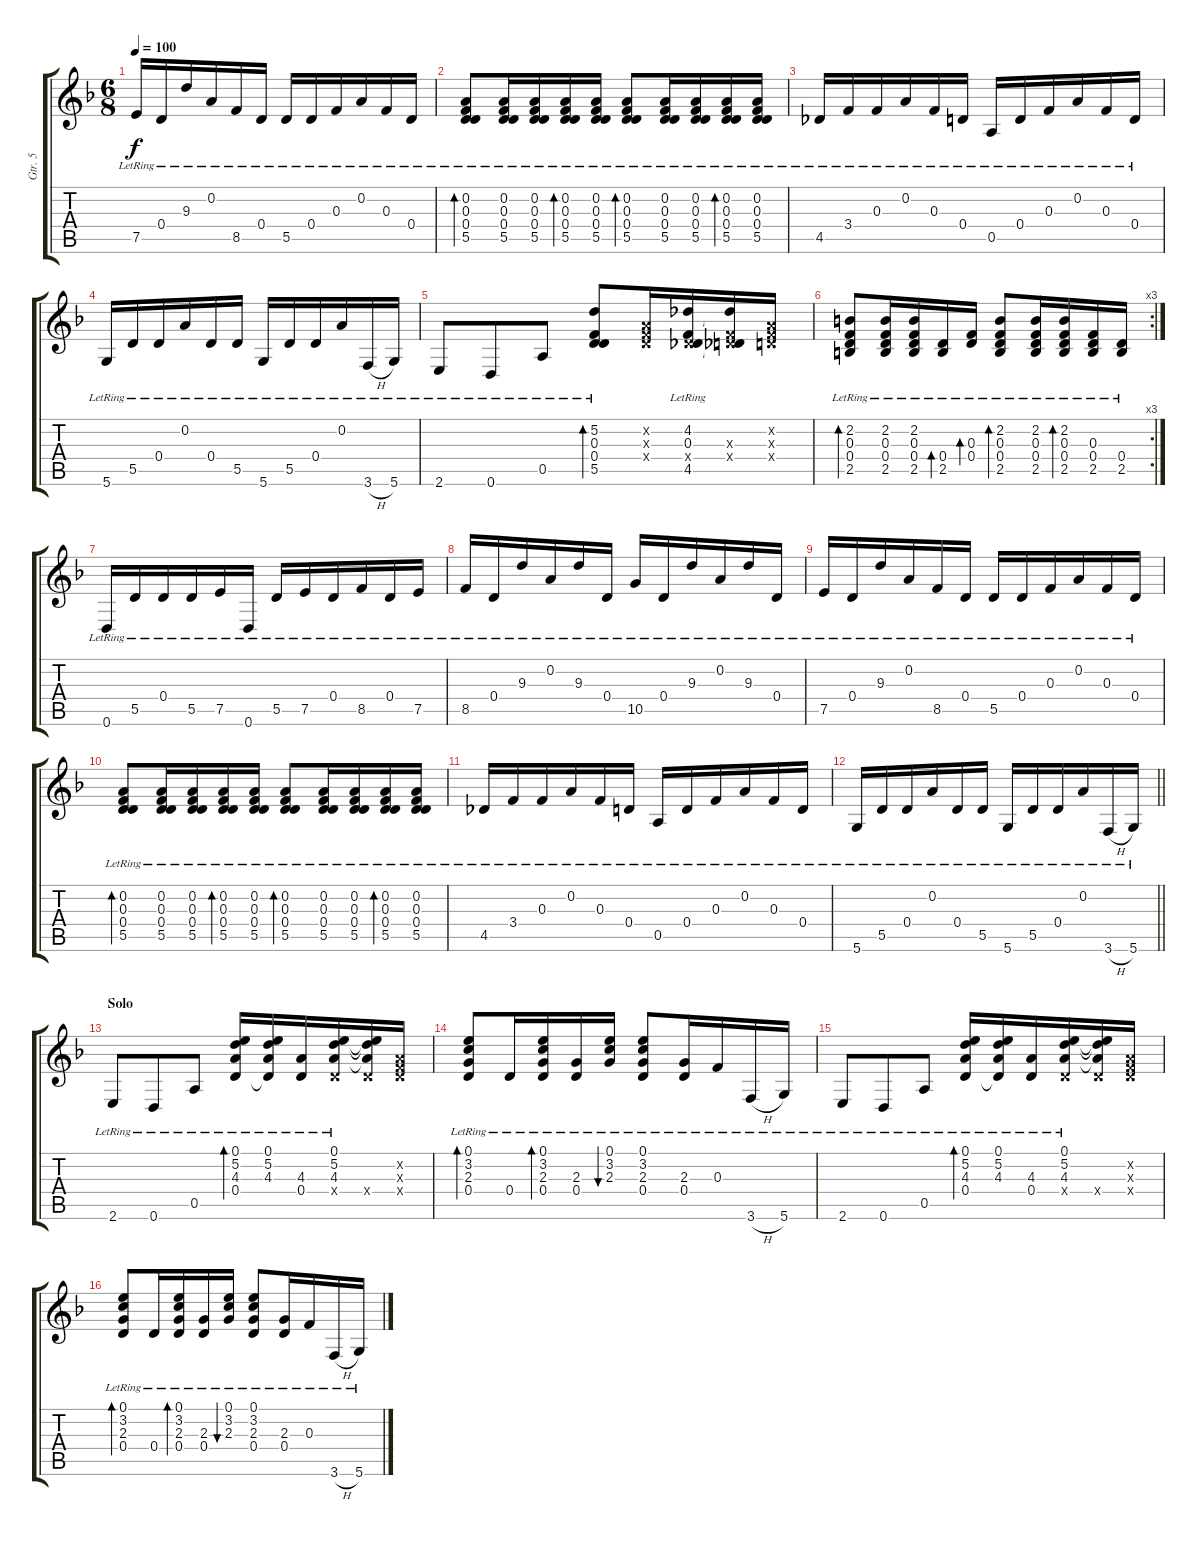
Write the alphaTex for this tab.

\track ("Gtr. 5" "Gtr. 5") {instrument acousticguitarsteel}
\staff {score tabs}
\tuning (E4 A3 F3 D3 A2 D2) {hide}
\ts (6 8)
\tempo 100
\clef g2
\ks f
7.5{lr}.16{dy f} 0.4{lr}.16 9.3{lr}.16 0.2{lr}.16 8.5{lr}.16 0.4{lr}.16 5.5{lr}.16 0.4{lr}.16 0.3{lr}.16 0.2{lr}.16 0.3{lr}.16 0.4{lr}.16 |
(0.2{lr} 0.3{lr} 0.4{lr} 5.5{lr}).8{bd 60} (0.2{lr} 0.3{lr} 0.4{lr} 5.5{lr}).16 (0.2{lr} 0.3{lr} 0.4{lr} 5.5{lr}).16 (0.2{lr} 0.3{lr} 0.4{lr} 5.5{lr}).16{bd 60} (0.2{lr} 0.3{lr} 0.4{lr} 5.5{lr}).16 (0.2{lr} 0.3{lr} 0.4{lr} 5.5{lr}).8{bd 60} (0.2{lr} 0.3{lr} 0.4{lr} 5.5{lr}).16 (0.2{lr} 0.3{lr} 0.4{lr} 5.5{lr}).16 (0.2{lr} 0.3{lr} 0.4{lr} 5.5{lr}).16{bd 60} (0.2{lr} 0.3{lr} 0.4{lr} 5.5{lr}).16 |
4.5{lr}.16 3.4{lr}.16 0.3{lr}.16 0.2{lr}.16 0.3{lr}.16 0.4{lr}.16 0.5{lr}.16 0.4{lr}.16 0.3{lr}.16 0.2{lr}.16 0.3{lr}.16 0.4{lr}.16 |
5.6{lr}.16 5.5{lr}.16 0.4{lr}.16 0.2{lr}.16 0.4{lr}.16 5.5{lr}.16 5.6{lr}.16 5.5{lr}.16 0.4{lr}.16 0.2{lr}.16 3.6{h lr}.16 5.6{lr}.16 |
2.6{lr}.8 0.6{lr}.8 0.5{lr}.8 (5.2{lr} 0.3{lr} 0.4{lr} 5.5{lr}).8{bd 60} (0.2{x} 0.3{x} 0.4{x}).16 (4.2{lr} 0.3{lr} 0.4{x} 4.5{lr}).16 (4.2{t} 0.3{x} 0.4{x} 4.5{t}).16 (0.2{x} 0.3{x} 0.4{x}).16 |
\rc 3
(2.2{lr} 0.3{lr} 0.4{lr} 2.5{lr}).8{bd 60} (2.2{lr} 0.3{lr} 0.4{lr} 2.5{lr}).16 (2.2{lr} 0.3{lr} 0.4{lr} 2.5{lr}).16 (0.4{lr} 2.5{lr}).16{bd 240} (0.3{lr} 0.4{lr}).16{bd 240} (2.2{lr} 0.3{lr} 0.4{lr} 2.5{lr}).8{bd 120} (2.2{lr} 0.3{lr} 0.4{lr} 2.5{lr}).16 (2.2{lr} 0.3{lr} 0.4{lr} 2.5{lr}).16{bd 120} (0.3{lr} 0.4{lr} 2.5{lr}).16 (0.4{lr} 2.5{lr}).16 |
0.6{lr}.16 5.5{lr}.16 0.4{lr}.16 5.5{lr}.16 7.5{lr}.16 0.6{lr}.16 5.5{lr}.16 7.5{lr}.16 0.4{lr}.16 8.5{lr}.16 0.4{lr}.16 7.5{lr}.16 |
8.5{lr}.16 0.4{lr}.16 9.3{lr}.16 0.2{lr}.16 9.3{lr}.16 0.4{lr}.16 10.5{lr}.16 0.4{lr}.16 9.3{lr}.16 0.2{lr}.16 9.3{lr}.16 0.4{lr}.16 |
7.5{lr}.16 0.4{lr}.16 9.3{lr}.16 0.2{lr}.16 8.5{lr}.16 0.4{lr}.16 5.5{lr}.16 0.4{lr}.16 0.3{lr}.16 0.2{lr}.16 0.3{lr}.16 0.4{lr}.16 |
(0.2{lr} 0.3{lr} 0.4{lr} 5.5{lr}).8{bd 60} (0.2{lr} 0.3{lr} 0.4{lr} 5.5{lr}).16 (0.2{lr} 0.3{lr} 0.4{lr} 5.5{lr}).16 (0.2{lr} 0.3{lr} 0.4{lr} 5.5{lr}).16{bd 60} (0.2{lr} 0.3{lr} 0.4{lr} 5.5{lr}).16 (0.2{lr} 0.3{lr} 0.4{lr} 5.5{lr}).8{bd 60} (0.2{lr} 0.3{lr} 0.4{lr} 5.5{lr}).16 (0.2{lr} 0.3{lr} 0.4{lr} 5.5{lr}).16 (0.2{lr} 0.3{lr} 0.4{lr} 5.5{lr}).16{bd 60} (0.2{lr} 0.3{lr} 0.4{lr} 5.5{lr}).16 |
4.5{lr}.16 3.4{lr}.16 0.3{lr}.16 0.2{lr}.16 0.3{lr}.16 0.4{lr}.16 0.5{lr}.16 0.4{lr}.16 0.3{lr}.16 0.2{lr}.16 0.3{lr}.16 0.4{lr}.16 |
\barLineRight lightlight
5.6{lr}.16 5.5{lr}.16 0.4{lr}.16 0.2{lr}.16 0.4{lr}.16 5.5{lr}.16 5.6{lr}.16 5.5{lr}.16 0.4{lr}.16 0.2{lr}.16 3.6{h lr}.16 5.6{lr}.16 |
\section ("" "Solo")
2.6{lr}.8 0.6{lr}.8 0.5{lr}.8 (0.1{lr} 5.2{lr} 4.3{lr} 0.4{lr}).16{bd 60 volume 10} (0.1{lr} 5.2{lr} 4.3{lr} 0.4{t}).16 (4.3{lr} 0.4{lr}).16 (0.1{lr} 5.2{lr} 4.3{lr} 0.4{x}).16 (0.1{t} 5.2{t} 4.3{t} 0.4{x}).16 (0.2{x} 0.3{x} 0.4{x}).16 |
(0.1{lr} 3.2{lr} 2.3{lr} 0.4{lr}).8{bd 60} 0.4{lr}.16 (0.1{lr} 3.2{lr} 2.3{lr} 0.4{lr}).16{bd 120} (2.3{lr} 0.4{lr}).16 (0.1{lr} 3.2{lr} 2.3{lr}).16{bu 120} (0.1{lr} 3.2{lr} 2.3{lr} 0.4{lr}).8 (2.3{lr} 0.4{lr}).16 0.3{lr}.16 3.6{h lr}.16 5.6{lr}.16 |
2.6{lr}.8 0.6{lr}.8 0.5{lr}.8 (0.1{lr} 5.2{lr} 4.3{lr} 0.4{lr}).16{bd 60} (0.1{lr} 5.2{lr} 4.3{lr} 0.4{t}).16 (4.3{lr} 0.4{lr}).16 (0.1{lr} 5.2{lr} 4.3{lr} 0.4{x}).16 (0.1{t} 5.2{t} 4.3{t} 0.4{x}).16 (0.2{x} 0.3{x} 0.4{x}).16 |
(0.1{lr} 3.2{lr} 2.3{lr} 0.4{lr}).8{bd 60} 0.4{lr}.16 (0.1{lr} 3.2{lr} 2.3{lr} 0.4{lr}).16{bd 120} (2.3{lr} 0.4{lr}).16 (0.1{lr} 3.2{lr} 2.3{lr}).16{bu 120} (0.1{lr} 3.2{lr} 2.3{lr} 0.4{lr}).8 (2.3{lr} 0.4{lr}).16 0.3{lr}.16 3.6{h lr}.16 5.6{lr}.16
